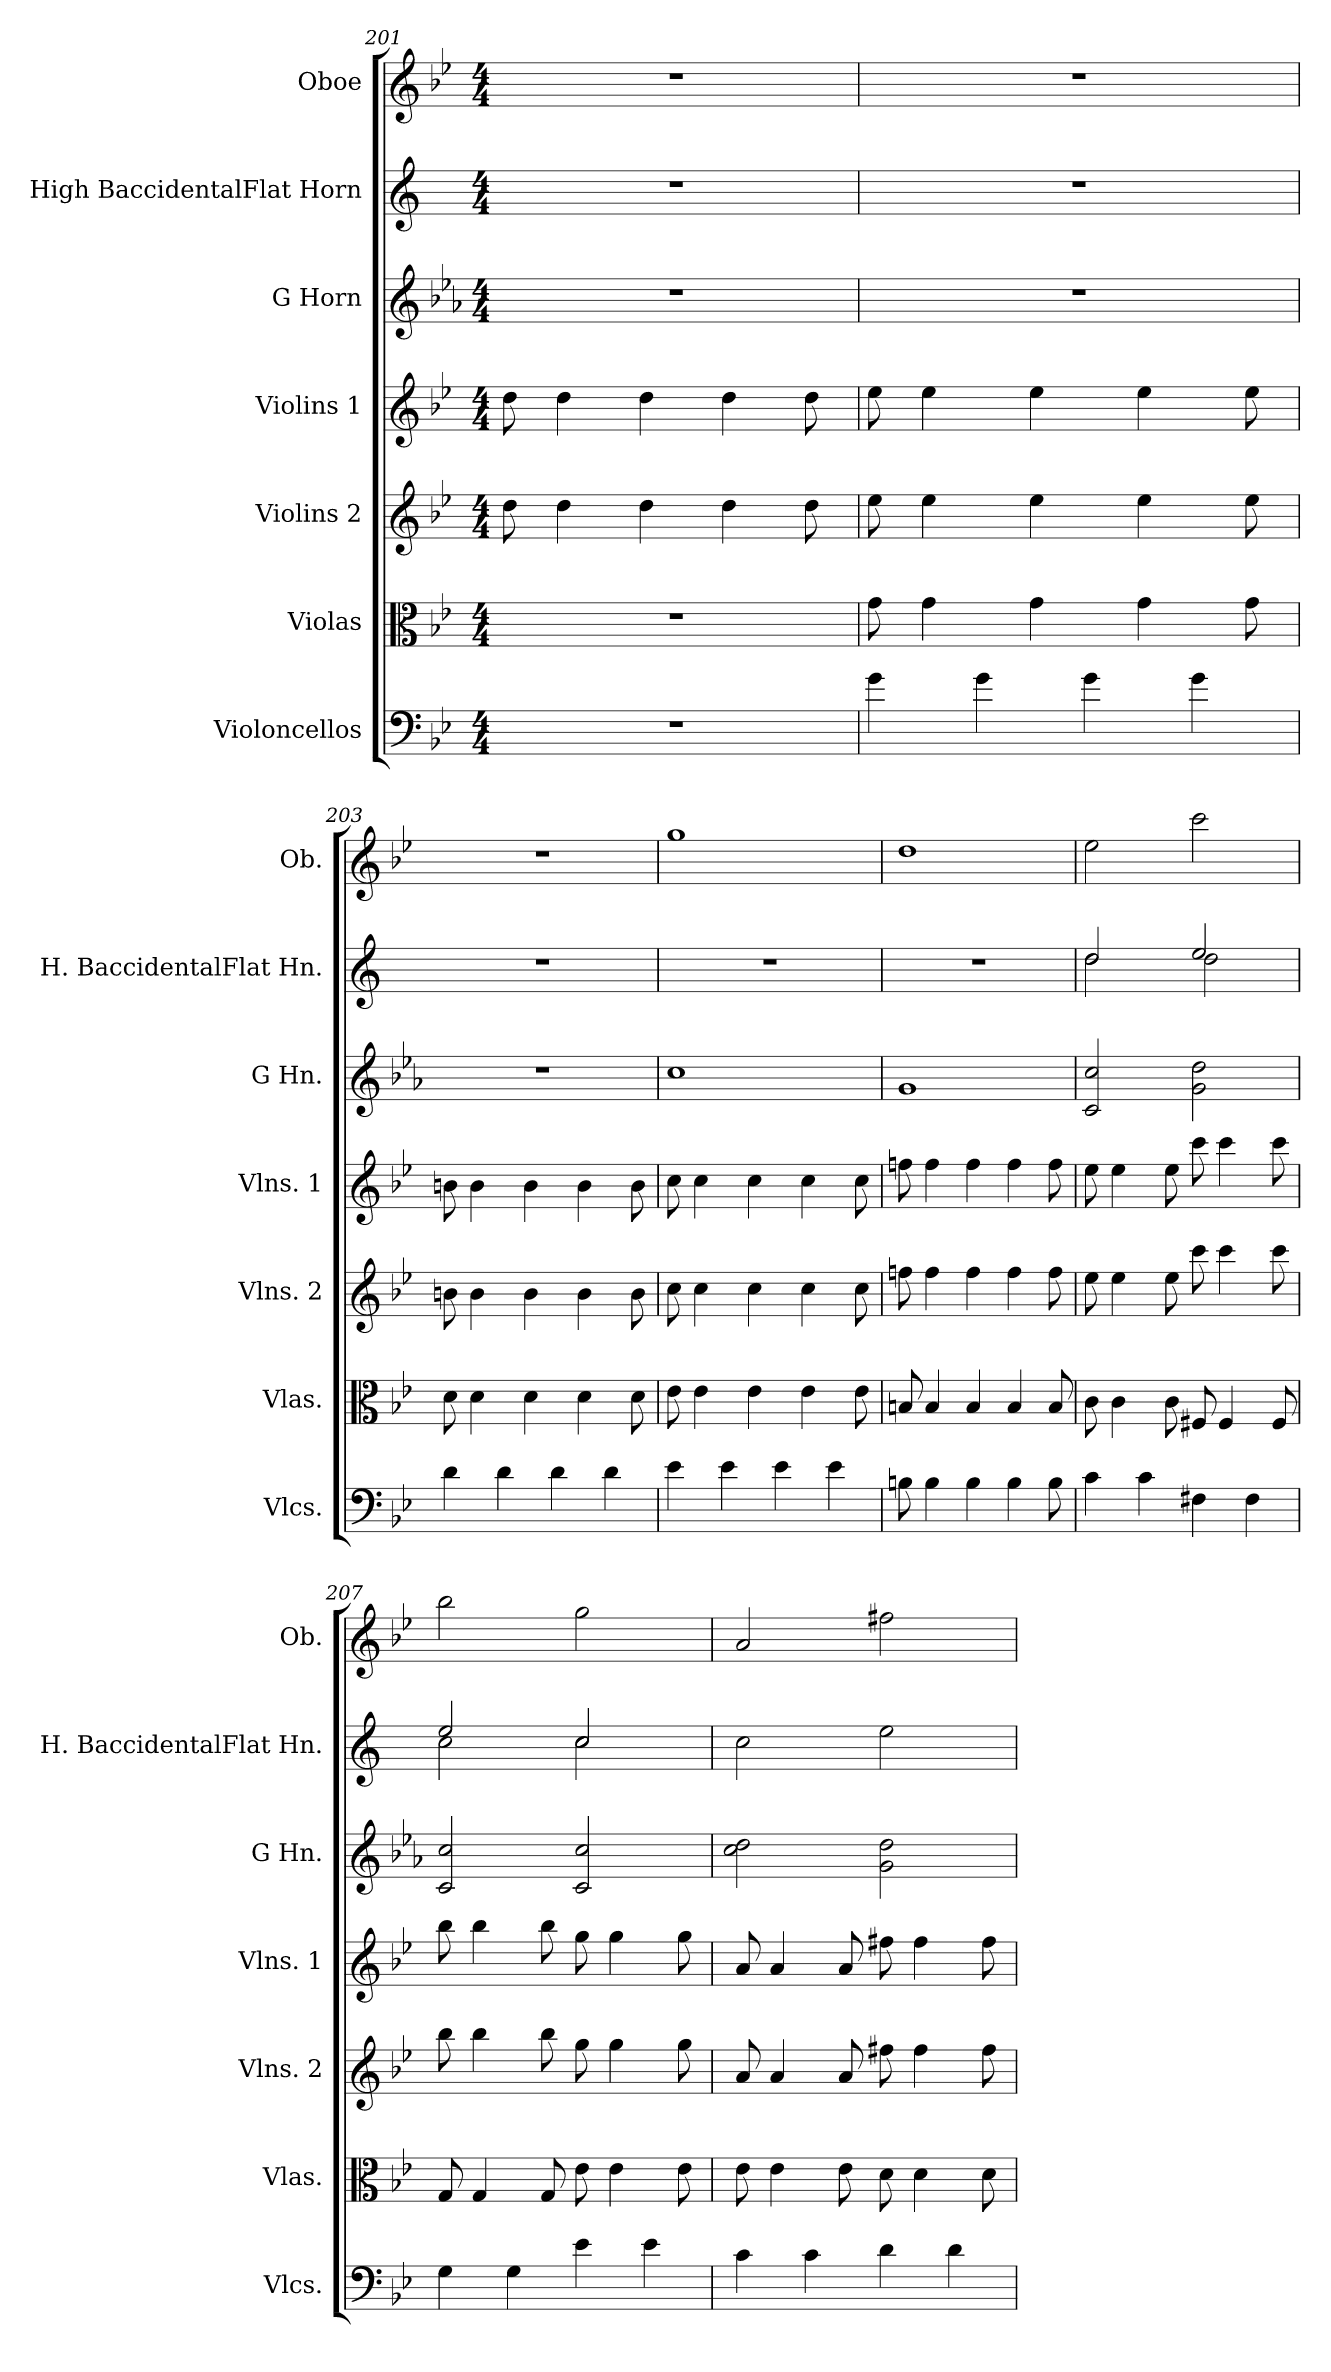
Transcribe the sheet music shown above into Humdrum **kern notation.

**kern	**kern	**kern	**kern	**kern	**kern	**kern
*part7	*part6	*part5	*part4	*part3	*part2	*part1
*staff7	*staff6	*staff5	*staff4	*staff3	*staff2	*staff1
*I"Violoncellos	*I"Violas	*I"Violins 2	*I"Violins 1	*I"G Horn	*I"High BaccidentalFlat Horn	*I"Oboe
*I'Vlcs.	*I'Vlas.	*I'Vlns. 2	*I'Vlns. 1	*I'G Hn.	*I'H. BaccidentalFlat Hn.	*I'Ob.
*clefF4	*clefC3	*clefG2	*clefG2	*clefG2	*clefG2	*clefG2
*	*	*	*	*ITrd3c5	*ITrd4c7	*
*k[b-e-]	*k[b-e-]	*k[b-e-]	*k[b-e-]	*k[b-e-]	*k[b-]	*k[b-e-]
*M4/4	*M4/4	*M4/4	*M4/4	*M4/4	*M4/4	*M4/4
=201	=201	=201	=201	=201	=201	=201
1r	1r	8dd\	8dd\	1r	1r	1r
.	.	4dd\	4dd\	.	.	.
.	.	4dd\	4dd\	.	.	.
.	.	4dd\	4dd\	.	.	.
.	.	8dd\	8dd\	.	.	.
=202	=202	=202	=202	=202	=202	=202
4gi\	8gi\	8ee-j\	8ee-j\	1r	1r	1r
.	4g\	4ee-\	4ee-\	.	.	.
4g\	.	.	.	.	.	.
.	4g\	4ee-\	4ee-\	.	.	.
4g\	.	.	.	.	.	.
.	4g\	4ee-\	4ee-\	.	.	.
4g\	.	.	.	.	.	.
.	8g\	8ee-\	8ee-\	.	.	.
=203	=203	=203	=203	=203	=203	=203
4di\	8di\	8bnj\	8bnj\	1r	1r	1r
.	4d\	4b\	4b\	.	.	.
4d\	.	.	.	.	.	.
.	4d\	4b\	4b\	.	.	.
4d\	.	.	.	.	.	.
.	4d\	4b\	4b\	.	.	.
4d\	.	.	.	.	.	.
.	8d\	8b\	8b\	.	.	.
=204	=204	=204	=204	=204	=204	=204
4e-i\	8e-i\	8ccj\	8ccj\	1gZ	1r	1ggZ
.	4e-\	4cc\	4cc\	.	.	.
4e-\	.	.	.	.	.	.
.	4e-\	4cc\	4cc\	.	.	.
4e-\	.	.	.	.	.	.
.	4e-\	4cc\	4cc\	.	.	.
4e-\	.	.	.	.	.	.
.	8e-\	8cc\	8cc\	.	.	.
!!LO:LB:g=z
=205	=205	=205	=205	=205	=205	=205
8Bnj\	8Bnj/	8ffnZ\	8ffnZ\	1di	1r	1ddi
4B\	4B/	4ff\	4ff\	.	.	.
4B\	4B/	4ff\	4ff\	.	.	.
4B\	4B/	4ff\	4ff\	.	.	.
8B\	8B/	8ff\	8ff\	.	.	.
!!LO:PB:g=z
=206	=206	=206	=206	=206	=206	=206
*	*	*	*	*	*^	*
4cj\	8cj\	8ee-i\	8ee-i\	2GZ/ 2gZ/	2gj/	2gj\	2ee-i\
.	4c\	4ee-\	4ee-\	.	.	.	.
4c\	.	.	.	.	.	.	.
.	8c\	8ee-\	8ee-\	.	.	.	.
4F#Xi\	8F#Xi/	8cccV\	8cccV\	2dj\ 2aZ\	2aj/	2gV\	2cccV\
.	4F#/	4ccc\	4ccc\	.	.	.	.
4F#\	.	.	.	.	.	.	.
.	8F#/	8ccc\	8ccc\	.	.	.	.
=207	=207	=207	=207	=207	=207	=207	=207
4Gj\	8Gj/	8bb-i\	8bb-i\	2Gj/ 2gj/	2aZ/	2fi\	2bb-i\
.	4G/	4bb-\	4bb-\	.	.	.	.
4G\	.	.	.	.	.	.	.
.	8G/	8bb-\	8bb-\	.	.	.	.
4e-j\	8e-j\	8ggi\	8ggi\	2Gi/ 2gi/	2fZ/	2fZ\	2ggi\
.	4e-\	4gg\	4gg\	.	.	.	.
4e-\	.	.	.	.	.	.	.
.	8e-\	8gg\	8gg\	.	.	.	.
*	*	*	*	*	*v	*v	*
=208	=208	=208	=208	=208	=208	=208
4cj\	8e-i\	8a/	8a/	2gZ\ 2a\	2fV\	2a/
.	4e-\	4a/	4a/	.	.	.
4c\	.	.	.	.	.	.
.	8e-\	8a/	8a/	.	.	.
4dj\	8dj\	8ff#Xi\	8ff#Xi\	2dj\ 2aZ\	2aj\	2ff#Xi\
.	4d\	4ff#\	4ff#\	.	.	.
4d\	.	.	.	.	.	.
.	8d\	8ff#\	8ff#\	.	.	.
=	=	=	=	=	=	=
*-	*-	*-	*-	*-	*-	*-
